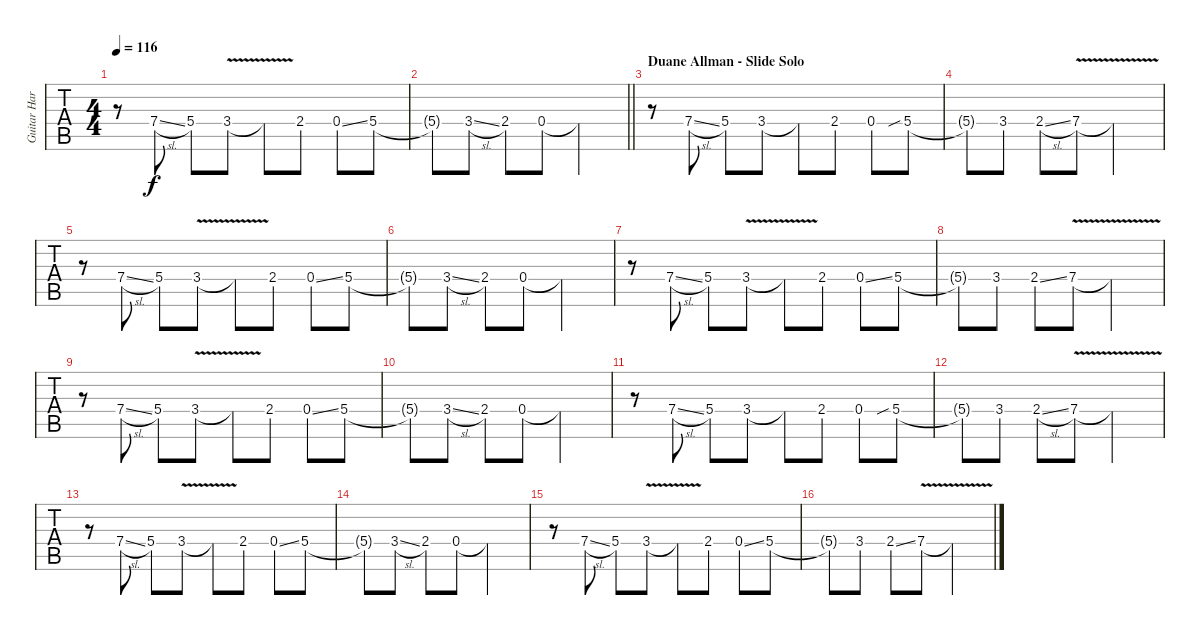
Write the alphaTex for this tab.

\track ("Guitar Harmony (Tr. 12A)" "Guitar Har") {instrument distortionguitar}
\staff {tabs}
\tuning (E4 B3 G3 D3 A2 E2) {hide}
\ts (4 4)
\tempo 116
\clef g2
\ks c
r.8{dy f} 7.4{sl}.8 5.4.8 3.4{v}.8 3.4{t}.8 2.4.8 0.4{ss}.8 5.4.8 |
\barLineRight lightlight
5.4{t}.8 3.4{sl}.8 2.4.8 0.4.8 0.4{t}.2 |
\section ("" "Duane Allman - Slide Solo")
r.8 7.4{sl}.8 5.4.8 3.4.8 3.4{t}.8 2.4.8 0.4.8 5.4{sib}.8 |
5.4{t}.8 3.4.8 2.4{sl}.8 7.4{v}.8 7.4{t}.2 |
r.8 7.4{sl}.8 5.4.8 3.4{v}.8 3.4{t}.8 2.4.8 0.4{ss}.8 5.4.8 |
5.4{t}.8 3.4{sl}.8 2.4.8 0.4.8 0.4{t}.2 |
r.8 7.4{sl}.8 5.4.8 3.4{v}.8 3.4{t}.8 2.4.8 0.4{ss}.8 5.4.8 |
5.4{t}.8 3.4.8 2.4{ss}.8 7.4{v}.8 7.4{t}.2 |
r.8 7.4{sl}.8 5.4.8 3.4{v}.8 3.4{t}.8 2.4.8 0.4{ss}.8 5.4.8 |
5.4{t}.8 3.4{sl}.8 2.4.8 0.4.8 0.4{t}.2 |
r.8 7.4{sl}.8 5.4.8 3.4.8 3.4{t}.8 2.4.8 0.4.8 5.4{sib}.8 |
5.4{t}.8 3.4.8 2.4{sl}.8 7.4{v}.8 7.4{t}.2 |
r.8 7.4{sl}.8 5.4.8 3.4{v}.8 3.4{t}.8 2.4.8 0.4{ss}.8 5.4.8 |
5.4{t}.8 3.4{sl}.8 2.4.8 0.4.8 0.4{t}.2 |
r.8 7.4{sl}.8 5.4.8 3.4{v}.8 3.4{t}.8 2.4.8 0.4{ss}.8 5.4.8 |
5.4{t}.8 3.4.8 2.4{ss}.8 7.4{v}.8 7.4{t}.2
